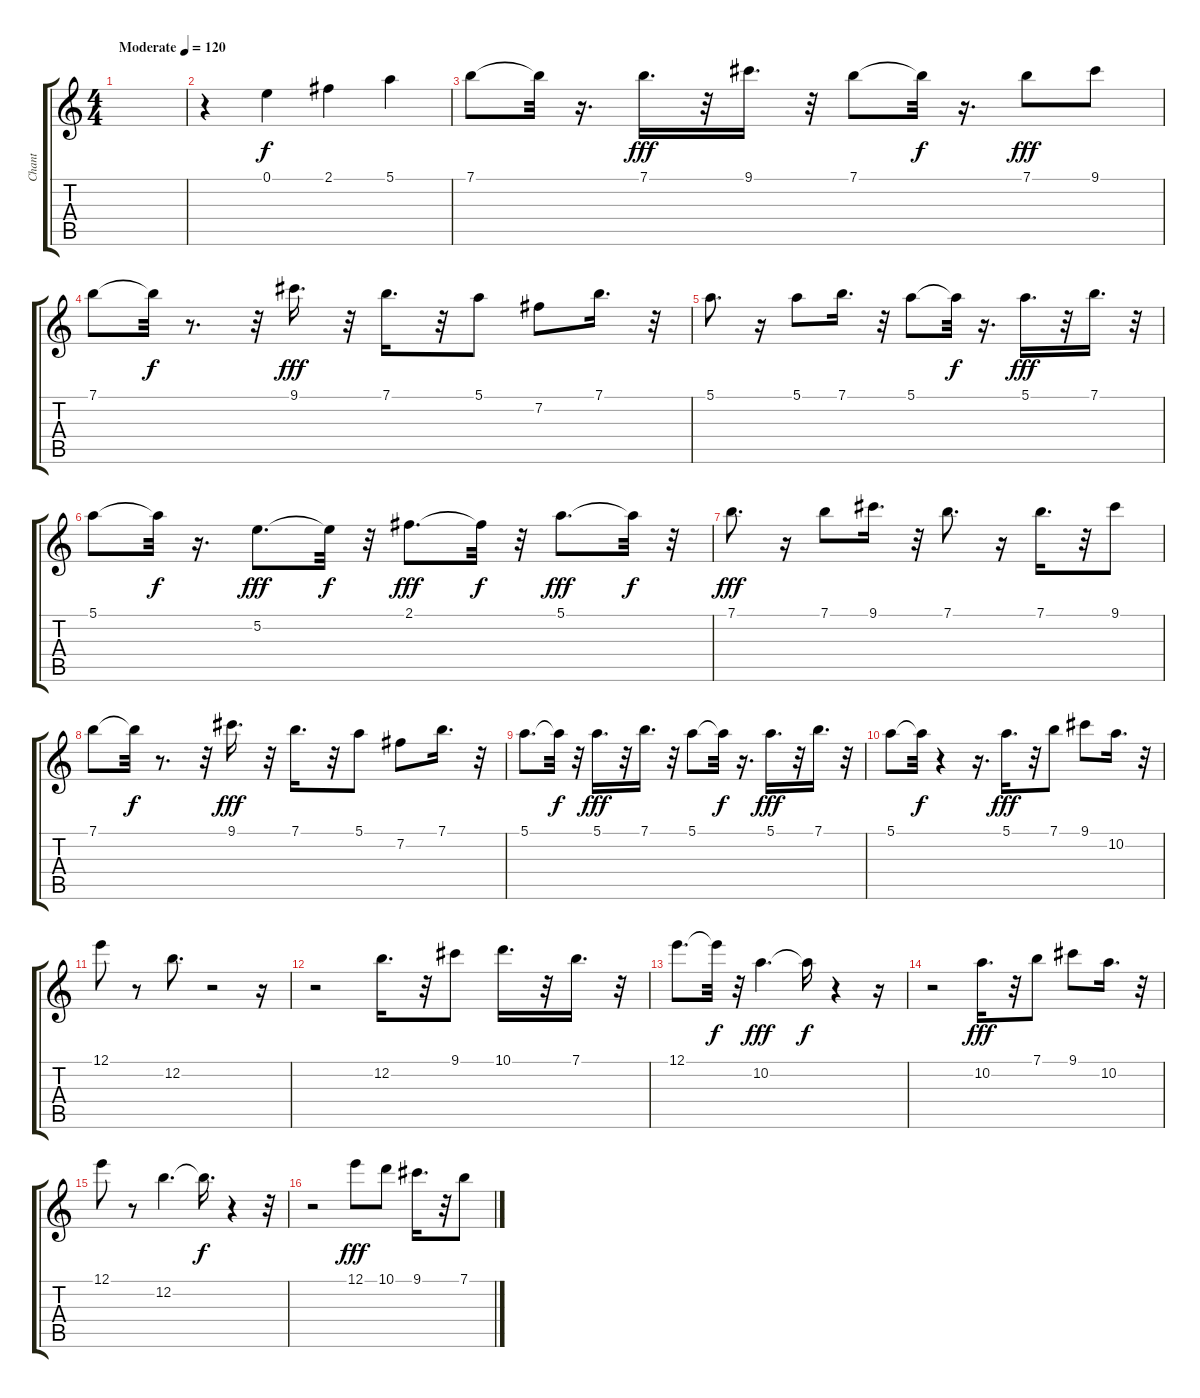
\track ("Chant" "Chant") {instrument acousticguitarsteel}
\staff {score tabs}
\tuning (E4 B3 G3 D3 A2 E2) {hide}
\ts (4 4)
\tempo (120 "Moderate")
\clef g2
\ks c
|
r.4 0.1.4 2.1.4 5.1.4 |
7.1.8 7.1{t}.32{dy f} r.16{d} 7.1.16{d dy fff} r.32 9.1.16{d} r.32 7.1.8 7.1{t}.32{dy f} r.16{d} 7.1.8{dy fff} 9.1.8 |
7.1.8 7.1{t}.32{dy f} r.8{d} r.32 9.1.16{d dy fff} r.32 7.1.16{d} r.32 5.1.8 7.2.8 7.1.16{d} r.32 |
5.1.8{d} r.16 5.1.8 7.1.16{d} r.32 5.1.8 5.1{t}.32{dy f} r.16{d} 5.1.16{d dy fff} r.32 7.1.16{d} r.32 |
5.1.8 5.1{t}.32{dy f} r.16{d} 5.2.8{d dy fff} 5.2{t}.32{dy f} r.32 2.1.8{d dy fff} 2.1{t}.32{dy f} r.32 5.1.8{d dy fff} 5.1{t}.32{dy f} r.32 |
7.1.8{d dy fff} r.16 7.1.8 9.1.16{d} r.32 7.1.8{d} r.16 7.1.16{d} r.32 9.1.8 |
7.1.8 7.1{t}.32{dy f} r.8{d} r.32 9.1.16{d dy fff} r.32 7.1.16{d} r.32 5.1.8 7.2.8 7.1.16{d} r.32 |
5.1.8{d} 5.1{t}.32{dy f} r.32 5.1.16{d dy fff} r.32 7.1.16{d} r.32 5.1.8 5.1{t}.32{dy f} r.16{d} 5.1.16{d dy fff} r.32 7.1.16{d} r.32 |
5.1.8 5.1{t}.32{dy f} r.4 r.16{d} 5.1.16{d dy fff} r.32 7.1.8 9.1.8 10.2.16{d} r.32 |
12.1.8 r.8 12.2.8{d} r.2 r.16 |
r.2 12.2.16{d} r.32 9.1.8 10.1.16{d} r.32 7.1.16{d} r.32 |
12.1.8{d} 12.1{t}.32{dy f} r.32 10.2.4{d dy fff} 10.2{t}.16{dy f} r.4 r.16 |
r.2 10.2.16{d dy fff} r.32 7.1.8 9.1.8 10.2.16{d} r.32 |
12.1.8 r.8 12.2.4{d} 12.2{t}.16{d dy f} r.4 r.32 |
r.2 12.1.8{dy fff} 10.1.8 9.1.16{d} r.32 7.1.8
